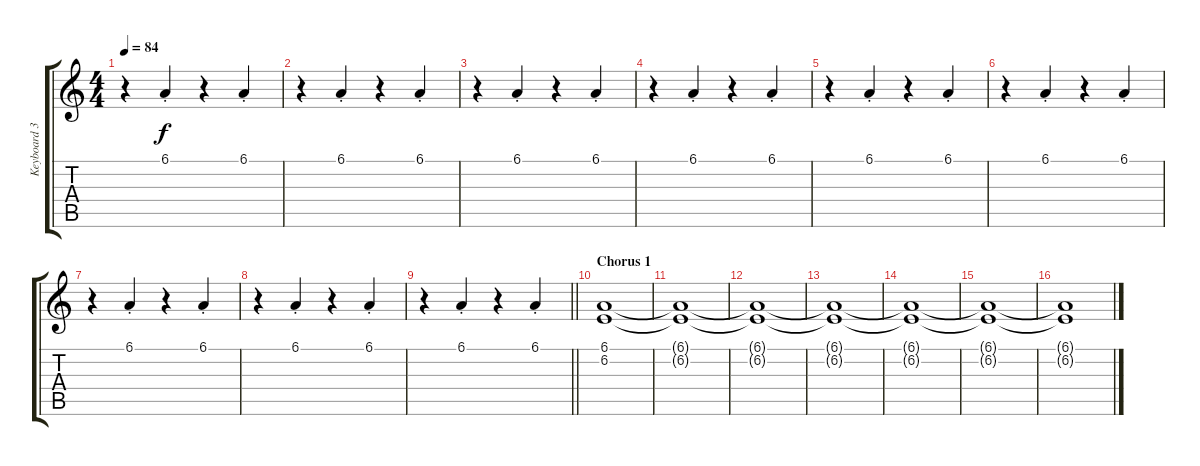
\track ("Keyboard 3" "Keyboard 3") {instrument stringensemble1}
\staff {score tabs}
\tuning (Eb4 Bb3 Gb3 Db3 Ab2 Eb2) {hide}
\ts (4 4)
\tempo 84
\clef g2
\ks c
r.4{dy f} 6.1{st}.4 r.4 6.1{st}.4 |
r.4 6.1{st}.4 r.4 6.1{st}.4 |
r.4 6.1{st}.4 r.4 6.1{st}.4 |
r.4 6.1{st}.4 r.4 6.1{st}.4 |
r.4 6.1{st}.4 r.4 6.1{st}.4 |
r.4 6.1{st}.4 r.4 6.1{st}.4 |
r.4 6.1{st}.4 r.4 6.1{st}.4 |
r.4 6.1{st}.4 r.4 6.1{st}.4 |
\barLineRight lightlight
r.4 6.1{st}.4 r.4 6.1{st}.4 |
\section ("" "Chorus 1")
(6.1 6.2).1 |
(6.1{t} 6.2{t}).1 |
(6.1{t} 6.2{t}).1 |
(6.1{t} 6.2{t}).1 |
(6.1{t} 6.2{t}).1 |
(6.1{t} 6.2{t}).1 |
(6.1{t} 6.2{t}).1
